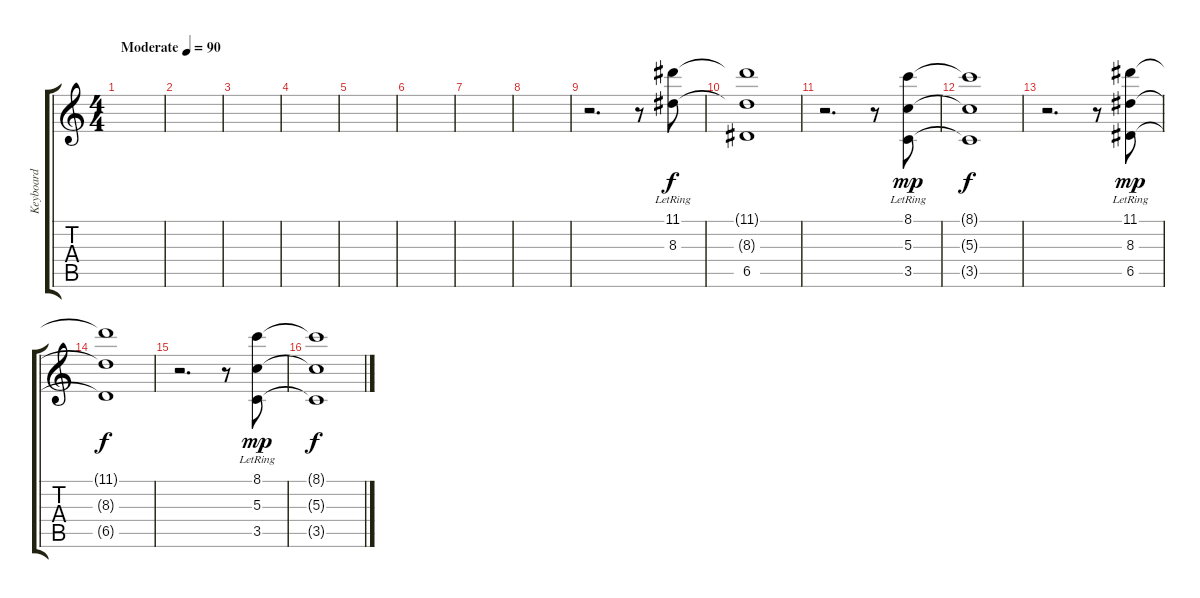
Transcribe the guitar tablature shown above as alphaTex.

\track ("Keyboard" "Keyboard") {instrument acousticguitarsteel}
\staff {score tabs}
\tuning (E4 B3 G3 D3 A2 E2) {hide}
\ts (4 4)
\tempo (90 "Moderate")
\clef g2
\ks c
|
|
|
|
|
|
|
|
r.2{d} r.8 (11.1{lr} 8.3{lr}).8 |
(11.1{t} 8.3{t} 6.5).1{dy f} |
r.2{d} r.8 (8.1{lr} 5.3{lr} 3.5{lr}).8{dy mp} |
(8.1{t} 5.3{t} 3.5{t}).1{dy f} |
r.2{d} r.8 (11.1{lr} 8.3{lr} 6.5).8{dy mp} |
(11.1{t} 8.3{t} 6.5{t}).1{dy f} |
r.2{d} r.8 (8.1{lr} 5.3{lr} 3.5{lr}).8{dy mp} |
(8.1{t} 5.3{t} 3.5{t}).1{dy f}
